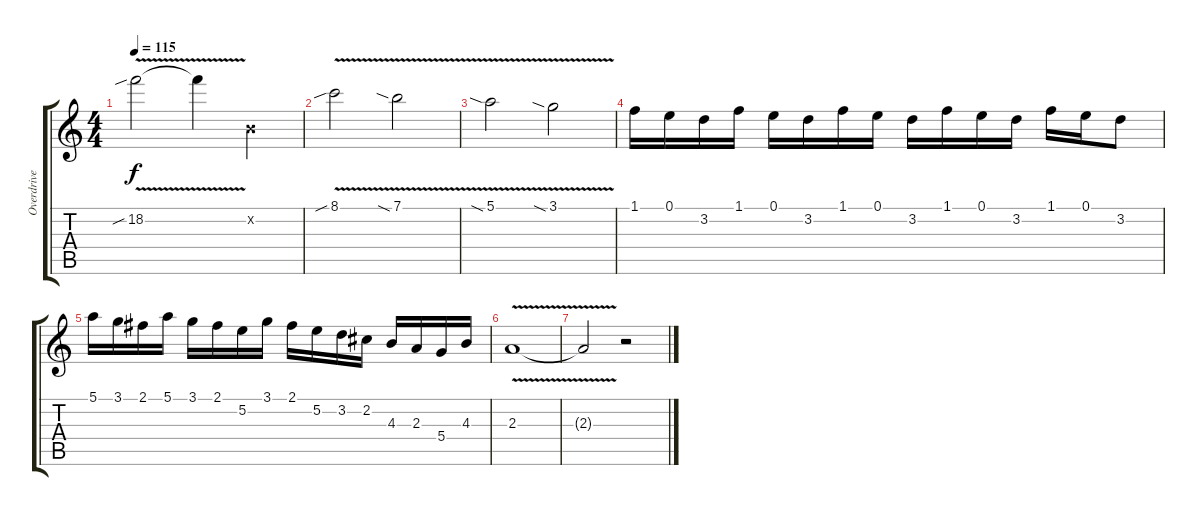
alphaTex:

\track ("Overdrive" "Overdrive") {instrument overdrivenguitar}
\staff {score tabs}
\tuning (E4 B3 G3 D3 A2 E2) {hide}
\ts (4 4)
\tempo 115
\clef g2
\ks c
18.2{v sib}.2{dy f} 18.2{t}.4 0.2{x}.4 |
8.1{v sib}.2 7.1{v sia}.2 |
5.1{v sia}.2 3.1{v sia}.2 |
1.1.16 0.1.16 3.2.16 1.1.16 0.1.16 3.2.16 1.1.16 0.1.16 3.2.16 1.1.16 0.1.16 3.2.16 1.1.16 0.1.16 3.2.8 |
5.1.16 3.1.16 2.1.16 5.1.16 3.1.16 2.1.16 5.2.16 3.1.16 2.1.16 5.2.16 3.2.16 2.2.16 4.3.16 2.3.16 5.4.16 4.3.16 |
2.3{v}.1 |
2.3{t}.2 r.2
